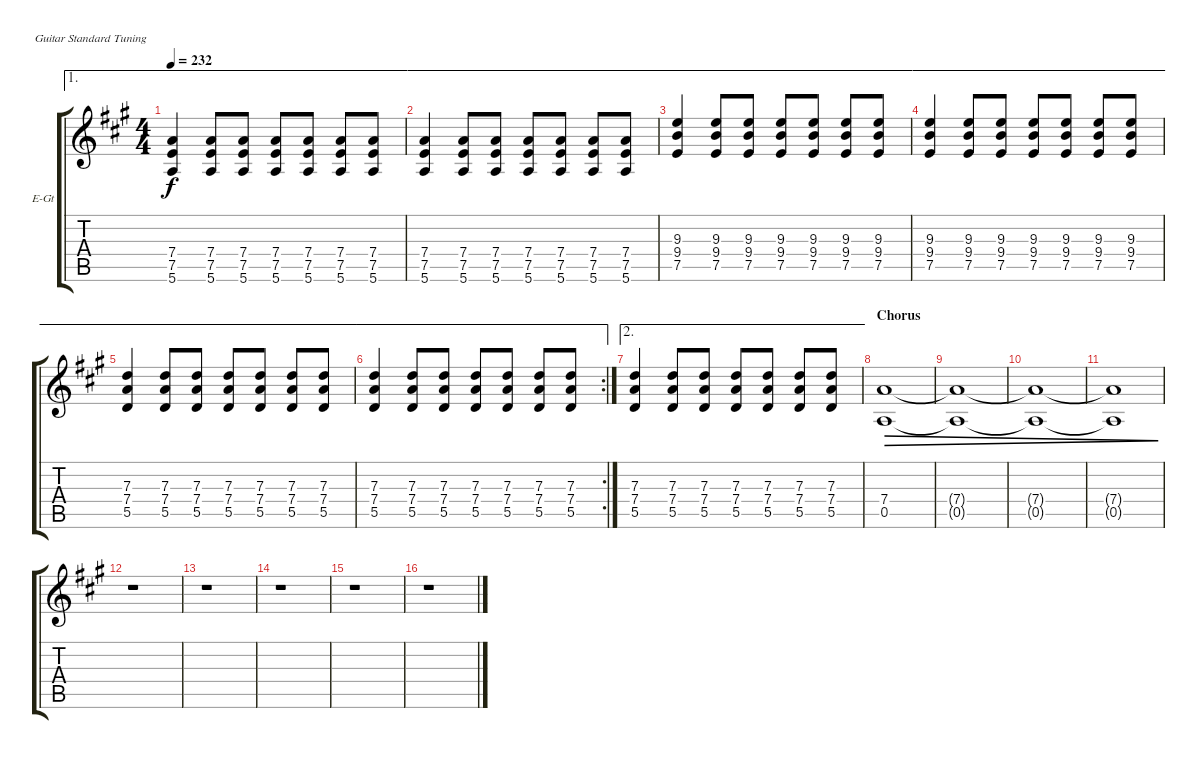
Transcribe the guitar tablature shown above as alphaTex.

\defaultSystemsLayout 4
\bracketExtendMode groupsimilarinstruments
\firstSystemTrackNameOrientation horizontal
\otherSystemsTrackNameOrientation horizontal
\track ("Guitar 1" "E-Gt") {instrument distortionguitar}
\staff {score tabs}
\tuning (E4 B3 G3 D3 A2 E2)
\ae 1
\ts (4 4)
\tempo 232
\clef g2
\ks a
(5.6 7.5 7.4).4{dy f} (5.6 7.5 7.4).8 (5.6 7.5 7.4).8 (5.6 7.5 7.4).8 (5.6 7.5 7.4).8 (5.6 7.5 7.4).8 (5.6 7.5 7.4).8 |
\ae 1
(5.6 7.5 7.4).4 (5.6 7.5 7.4).8 (5.6 7.5 7.4).8 (5.6 7.5 7.4).8 (5.6 7.5 7.4).8 (5.6 7.5 7.4).8 (5.6 7.5 7.4).8 |
\ae 1
(7.5 9.4 9.3).4 (7.5 9.4 9.3).8 (7.5 9.4 9.3).8 (7.5 9.4 9.3).8 (7.5 9.4 9.3).8 (7.5 9.4 9.3).8 (7.5 9.4 9.3).8 |
\ae 1
(7.5 9.4 9.3).4 (7.5 9.4 9.3).8 (7.5 9.4 9.3).8 (7.5 9.4 9.3).8 (7.5 9.4 9.3).8 (7.5 9.4 9.3).8 (7.5 9.4 9.3).8 |
\ae 1
(5.5 7.4 7.3).4 (5.5 7.4 7.3).8 (5.5 7.4 7.3).8 (5.5 7.4 7.3).8 (5.5 7.4 7.3).8 (5.5 7.4 7.3).8 (5.5 7.4 7.3).8 |
\ae 1
\rc 2
(5.5 7.4 7.3).4 (5.5 7.4 7.3).8 (5.5 7.4 7.3).8 (5.5 7.4 7.3).8 (5.5 7.4 7.3).8 (5.5 7.4 7.3).8 (5.5 7.4 7.3).8 |
\ae 2
(5.5 7.4 7.3).4 (5.5 7.4 7.3).8 (5.5 7.4 7.3).8 (5.5 7.4 7.3).8 (5.5 7.4 7.3).8 (5.5 7.4 7.3).8 (5.5 7.4 7.3).8 |
\section ("" "Chorus")
(0.5 7.4).1{dec} |
(0.5{t} 7.4{t}).1{dec} |
(0.5{t} 7.4{t}).1{dec} |
(0.5{t} 7.4{t}).1{dec} |
r.1 |
r.1 |
r.1 |
r.1 |
r.1
